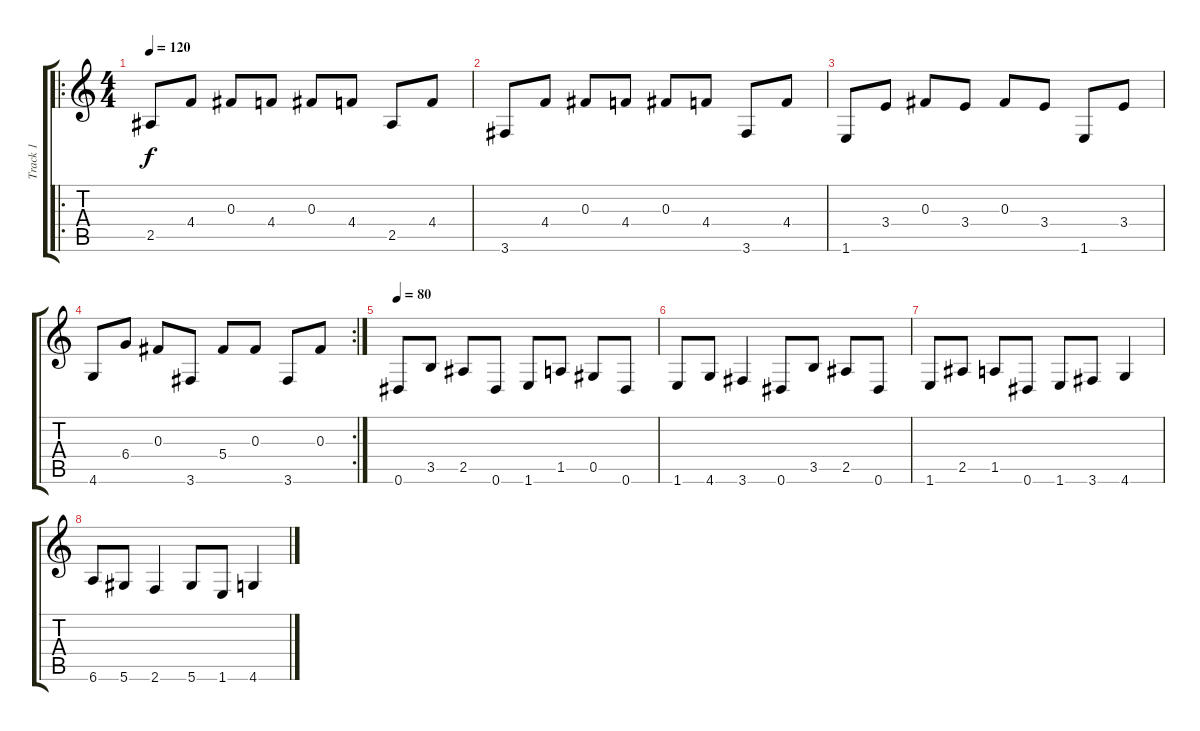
\track ("Track 1" "Track 1") {instrument acousticguitarnylon}
\staff {score tabs}
\tuning (Eb4 Bb3 Gb3 Db3 Ab2 Eb2) {hide}
\ro
\ts (4 4)
\tempo 120
\clef g2
\ks c
2.5.8{dy f instrument acousticguitarnylon} 4.4.8 0.3.8 4.4.8 0.3.8 4.4.8 2.5.8 4.4.8 |
3.6.8 4.4.8 0.3.8 4.4.8 0.3.8 4.4.8 3.6.8 4.4.8 |
1.6.8 3.4.8 0.3.8 3.4.8 0.3.8 3.4.8 1.6.8 3.4.8 |
\rc 2
4.6.8 6.4.8 0.3.8 3.6.8 5.4.8 0.3.8 3.6.8 0.3.8 |
\tempo 80
0.6.8 3.5.8 2.5.8 0.6.8 1.6.8 1.5.8 0.5.8 0.6.8 |
1.6.8 4.6.8 3.6.4 0.6.8 3.5.8 2.5.8 0.6.8 |
1.6.8 2.5.8 1.5.8 0.6.8 1.6.8 3.6.8 4.6.4 |
6.6.8 5.6.8 2.6.4 5.6.8 1.6.8 4.6.4
